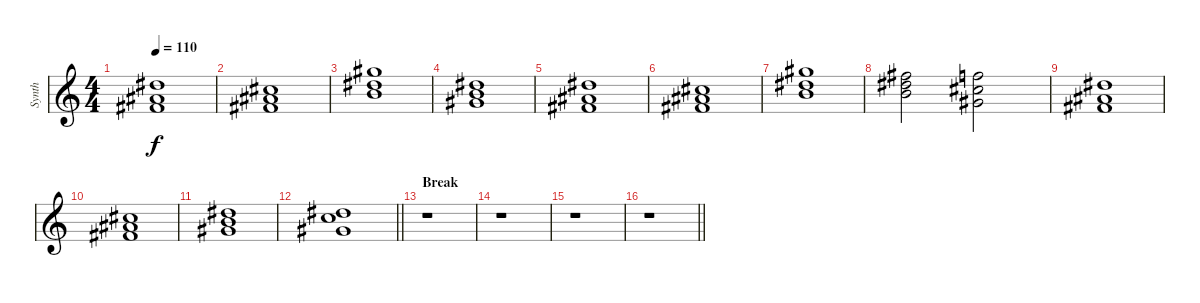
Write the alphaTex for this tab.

\track ("Synth" "Synth") {instrument synthstrings2}
\staff {score}
\tuning (Eb4 Bb3 Gb3 Db3 Ab2 Eb2) {hide}
\ts (4 4)
\tempo 110
\clef g2
\ks c
(12.1 8.2 16.3).1{dy f} |
(3.1 12.2 19.3).1 |
(17.1 13.2 26.4).1 |
(8.1 17.2 14.3).1 |
(12.1 8.2 16.3).1 |
(3.1 12.2 19.3).1 |
(13.2 26.3 26.4).1 |
(8.1 17.2 24.3).2 (10.1 19.2 14.3).2 |
(12.1 8.2 16.3).1 |
(3.1 12.2 19.3).1 |
(5.1 13.2 26.4).1 |
\barLineRight lightlight
(9.1 17.2 14.3).1 |
\section ("" "Break")
r.1 |
r.1 |
r.1 |
\barLineRight lightlight
r.1
